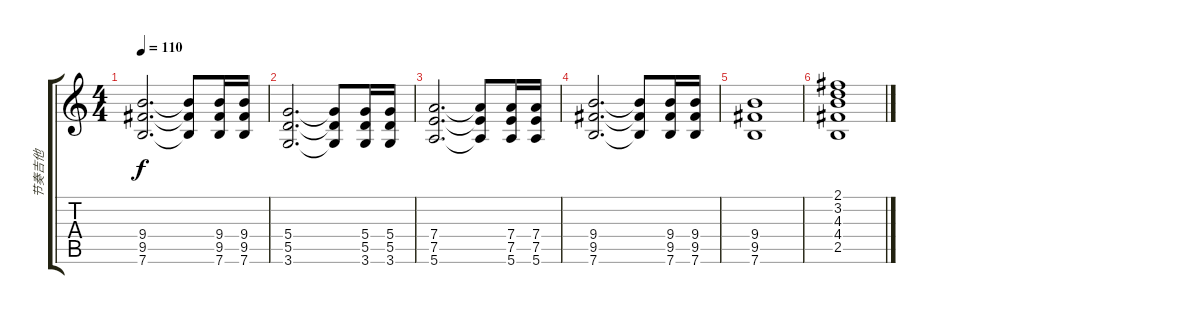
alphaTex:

\track ("节奏吉他" "节奏吉他") {instrument overdrivenguitar}
\staff {score tabs}
\tuning (E4 B3 G3 D3 A2 E2) {hide}
\ts (4 4)
\tempo 110
\clef g2
\ks c
(9.4 9.5 7.6).2{d dy f} (9.4{t} 9.5{t} 7.6{t}).8 (9.4 9.5 7.6).16 (9.4 9.5 7.6).16 |
(5.4 5.5 3.6).2{d} (5.4{t} 5.5{t} 3.6{t}).8 (5.4 5.5 3.6).16 (5.4 5.5 3.6).16 |
(7.4 7.5 5.6).2{d} (7.4{t} 7.5{t} 5.6{t}).8 (7.4 7.5 5.6).16 (7.4 7.5 5.6).16 |
(9.4 9.5 7.6).2{d} (9.4{t} 9.5{t} 7.6{t}).8 (9.4 9.5 7.6).16 (9.4 9.5 7.6).16 |
(9.4 9.5 7.6).1 |
(2.1 3.2 4.3 4.4 2.5).1
